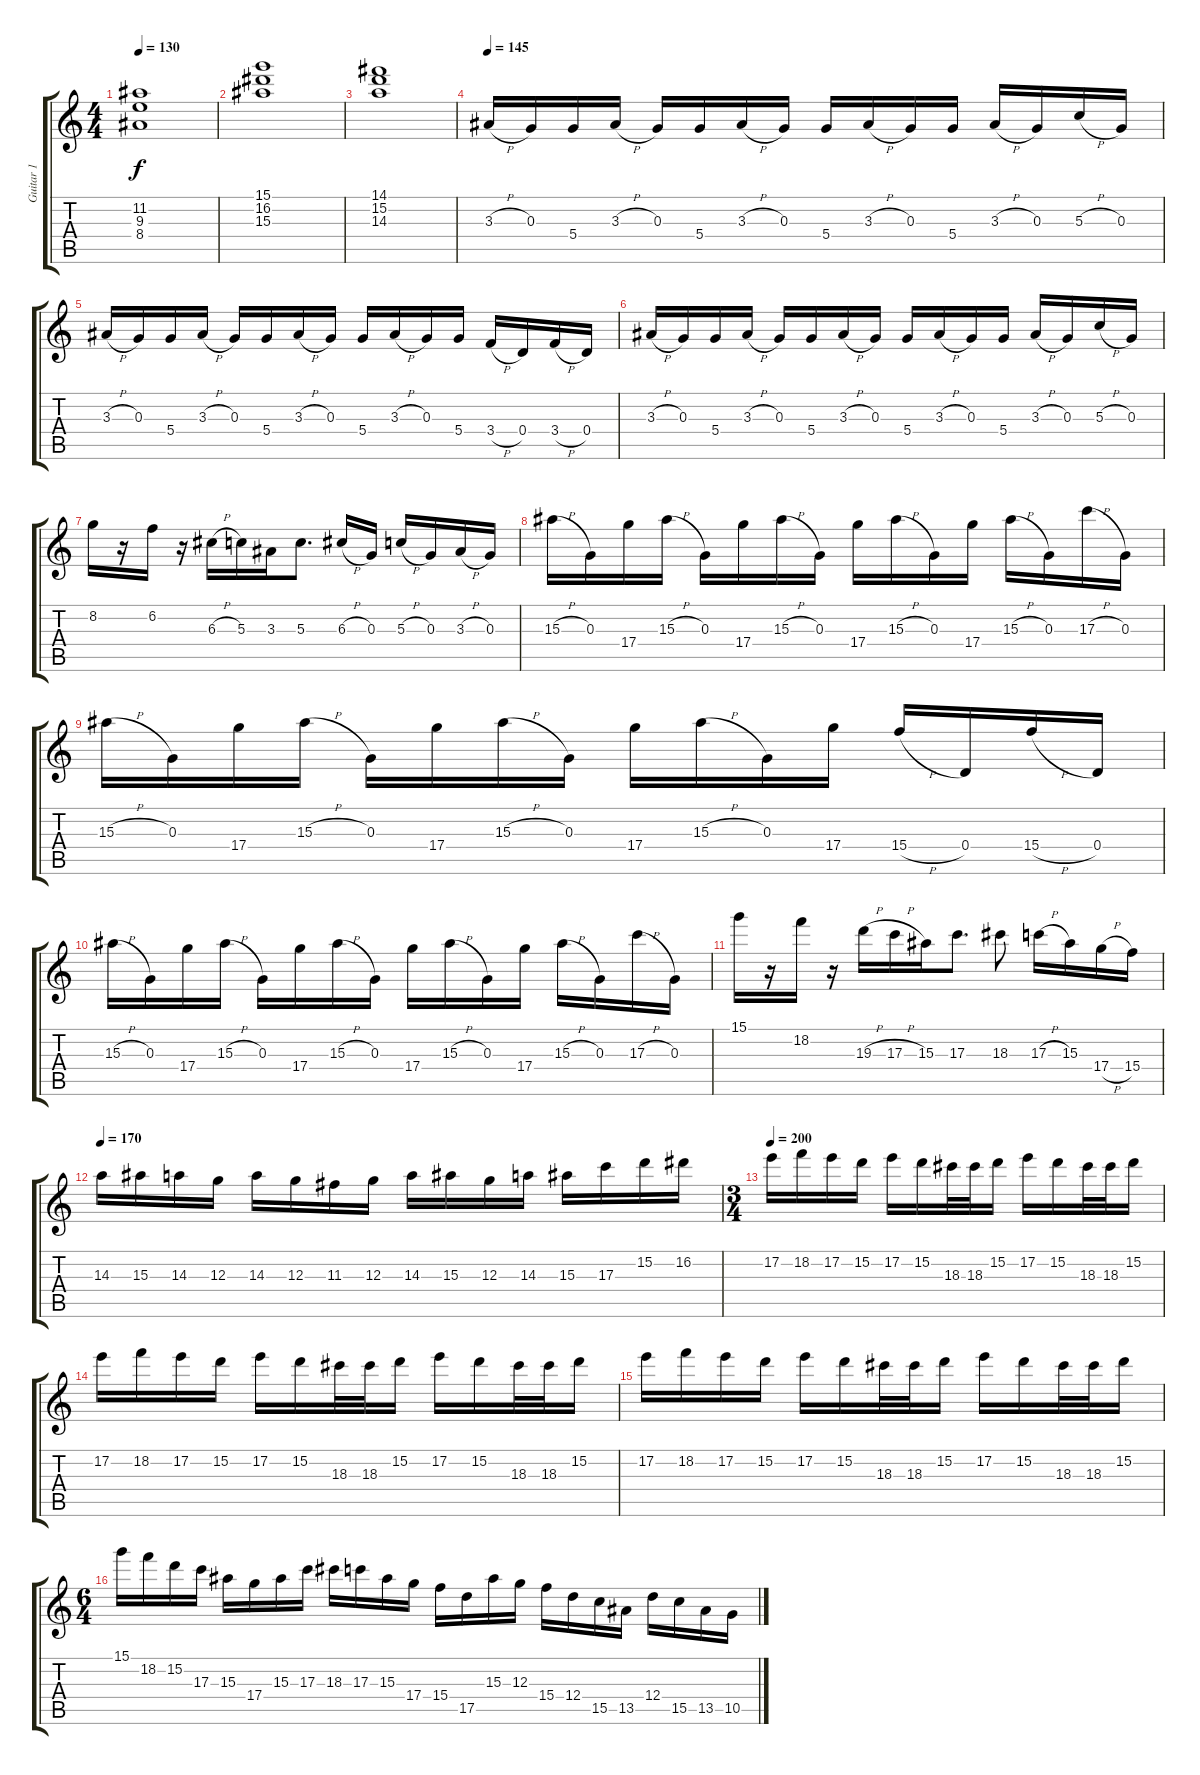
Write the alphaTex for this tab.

\track ("Guitar 1" "Guitar 1") {instrument distortionguitar}
\staff {score tabs}
\tuning (E4 B3 G3 D3 A2 E2) {hide}
\ts (4 4)
\tempo 130
\clef g2
\ks c
(11.2 9.3 8.4).1{dy f} |
(15.1 16.2 15.3).1 |
(14.1 15.2 14.3).1 |
\tempo 145
3.3{h}.16 0.3.16 5.4.16 3.3{h}.16 0.3.16 5.4.16 3.3{h}.16 0.3.16 5.4.16 3.3{h}.16 0.3.16 5.4.16 3.3{h}.16 0.3.16 5.3{h}.16 0.3.16 |
3.3{h}.16 0.3.16 5.4.16 3.3{h}.16 0.3.16 5.4.16 3.3{h}.16 0.3.16 5.4.16 3.3{h}.16 0.3.16 5.4.16 3.4{h}.16 0.4.16 3.4{h}.16 0.4.16 |
3.3{h}.16 0.3.16 5.4.16 3.3{h}.16 0.3.16 5.4.16 3.3{h}.16 0.3.16 5.4.16 3.3{h}.16 0.3.16 5.4.16 3.3{h}.16 0.3.16 5.3{h}.16 0.3.16 |
8.2.16 r.16 6.2.16 r.16 6.3{h}.16 5.3.16 3.3.16 5.3.8{d} 6.3{h}.16 0.3.16 5.3{h}.16 0.3.16 3.3{h}.16 0.3.16 |
15.3{h}.16 0.3.16 17.4.16 15.3{h}.16 0.3.16 17.4.16 15.3{h}.16 0.3.16 17.4.16 15.3{h}.16 0.3.16 17.4.16 15.3{h}.16 0.3.16 17.3{h}.16 0.3.16 |
15.3{h}.16 0.3.16 17.4.16 15.3{h}.16 0.3.16 17.4.16 15.3{h}.16 0.3.16 17.4.16 15.3{h}.16 0.3.16 17.4.16 15.4{h}.16 0.4.16 15.4{h}.16 0.4.16 |
15.3{h}.16 0.3.16 17.4.16 15.3{h}.16 0.3.16 17.4.16 15.3{h}.16 0.3.16 17.4.16 15.3{h}.16 0.3.16 17.4.16 15.3{h}.16 0.3.16 17.3{h}.16 0.3.16 |
15.1.16 r.16 18.2.16 r.16 19.3{h}.16 17.3{h}.16 15.3.16 17.3.8{d} 18.3.8 17.3{h}.16 15.3.16 17.4{h}.16 15.4.16 |
\tempo 170
14.3.16 15.3.16 14.3.16 12.3.16 14.3.16 12.3.16 11.3.16 12.3.16 14.3.16 15.3.16 12.3.16 14.3.16 15.3.16 17.3.16 15.2.16 16.2.16 |
\ts (3 4)
\tempo 200
17.2.16 18.2.16 17.2.16 15.2.16 17.2.16 15.2.16 18.3.32 18.3.32 15.2.16 17.2.16 15.2.16 18.3.32 18.3.32 15.2.16 |
17.2.16 18.2.16 17.2.16 15.2.16 17.2.16 15.2.16 18.3.32 18.3.32 15.2.16 17.2.16 15.2.16 18.3.32 18.3.32 15.2.16 |
17.2.16 18.2.16 17.2.16 15.2.16 17.2.16 15.2.16 18.3.32 18.3.32 15.2.16 17.2.16 15.2.16 18.3.32 18.3.32 15.2.16 |
\ts (6 4)
15.1.16 18.2.16 15.2.16 17.3.16 15.3.16 17.4.16 15.3.16 17.3.16 18.3.16 17.3.16 15.3.16 17.4.16 15.4.16 17.5.16 15.3.16 12.3.16 15.4.16 12.4.16 15.5.16 13.5.16 12.4.16 15.5.16 13.5.16 10.5.16
